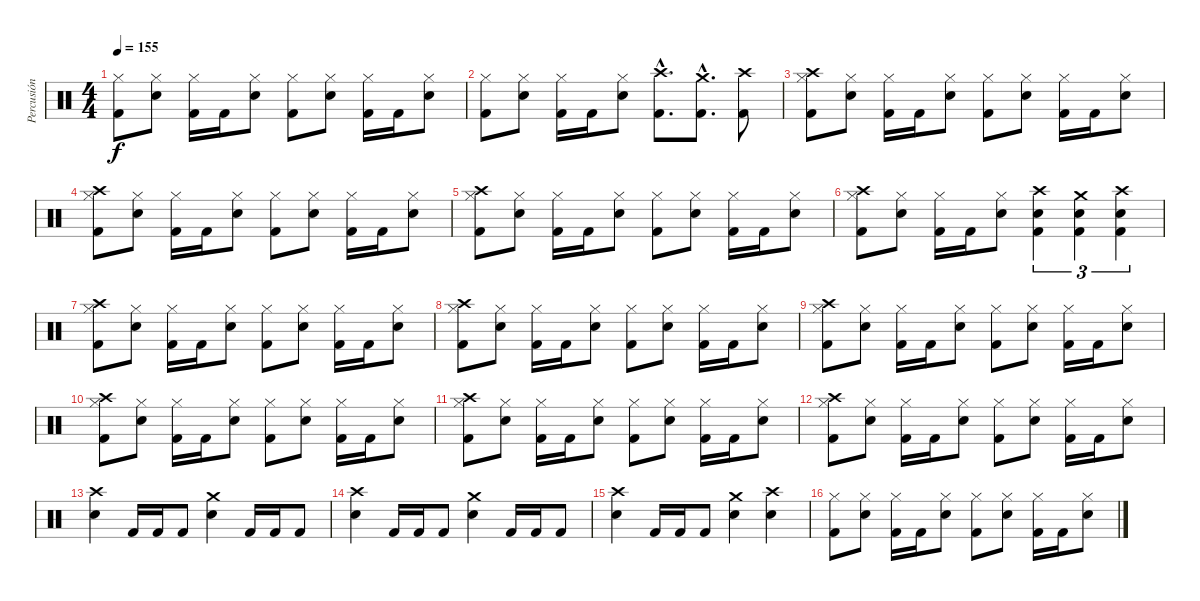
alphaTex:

\track ("Percusión" "Percusión") {instrument percussion}
\staff {score}
\articulation defaults
\ts (4 4)
\tempo 155
\clef neutral
\ks c
("Kick (hit) 2" "Hi-Hat (closed)").8{dy f} ("Electric Snare (hit)" "Hi-Hat (closed)").8 ("Kick (hit) 2" "Hi-Hat (closed)").16 "Kick (hit) 2".16 ("Electric Snare (hit)" "Hi-Hat (closed)").8 ("Kick (hit) 2" "Hi-Hat (closed)").8 ("Electric Snare (hit)" "Hi-Hat (closed)").8 ("Kick (hit) 2" "Hi-Hat (closed)").16 "Kick (hit) 2".16 ("Electric Snare (hit)" "Hi-Hat (closed)").8 |
("Kick (hit) 2" "Hi-Hat (closed)").8 ("Electric Snare (hit)" "Hi-Hat (closed)").8 ("Kick (hit) 2" "Hi-Hat (closed)").16 "Kick (hit) 2".16 ("Electric Snare (hit)" "Hi-Hat (closed)").8 ("Kick (hit) 2"{hac} "Crash high (hit)"{hac}).8{d} ("Kick (hit) 2"{hac} "Crash medium (hit)"{hac}).8{d} ("Kick (hit) 2" "Crash high (hit)").8 |
("Kick (hit) 2" "Hi-Hat (closed)" "Crash high (hit)").8 ("Electric Snare (hit)" "Hi-Hat (closed)").8 ("Kick (hit) 2" "Hi-Hat (closed)").16 "Kick (hit) 2".16 ("Electric Snare (hit)" "Hi-Hat (closed)").8 ("Kick (hit) 2" "Hi-Hat (closed)").8 ("Electric Snare (hit)" "Hi-Hat (closed)").8 ("Kick (hit) 2" "Hi-Hat (closed)").16 "Kick (hit) 2".16 ("Electric Snare (hit)" "Hi-Hat (closed)").8 |
("Kick (hit) 2" "Hi-Hat (closed)" "Crash high (hit)").8 ("Electric Snare (hit)" "Hi-Hat (closed)").8 ("Kick (hit) 2" "Hi-Hat (closed)").16 "Kick (hit) 2".16 ("Electric Snare (hit)" "Hi-Hat (closed)").8 ("Kick (hit) 2" "Hi-Hat (closed)").8 ("Electric Snare (hit)" "Hi-Hat (closed)").8 ("Kick (hit) 2" "Hi-Hat (closed)").16 "Kick (hit) 2".16 ("Electric Snare (hit)" "Hi-Hat (closed)").8 |
("Kick (hit) 2" "Hi-Hat (closed)" "Crash high (hit)").8 ("Electric Snare (hit)" "Hi-Hat (closed)").8 ("Kick (hit) 2" "Hi-Hat (closed)").16 "Kick (hit) 2".16 ("Electric Snare (hit)" "Hi-Hat (closed)").8 ("Kick (hit) 2" "Hi-Hat (closed)").8 ("Electric Snare (hit)" "Hi-Hat (closed)").8 ("Kick (hit) 2" "Hi-Hat (closed)").16 "Kick (hit) 2".16 ("Electric Snare (hit)" "Hi-Hat (closed)").8 |
("Kick (hit) 2" "Hi-Hat (closed)" "Crash high (hit)").8 ("Electric Snare (hit)" "Hi-Hat (closed)").8 ("Kick (hit) 2" "Hi-Hat (closed)").16 "Kick (hit) 2".16 ("Electric Snare (hit)" "Hi-Hat (closed)").8 ("Kick (hit) 2" "Crash high (hit)" "Electric Snare (hit)").4{tu (3 2)} ("Kick (hit) 2" "Crash medium (hit)" "Electric Snare (hit)").4{tu (3 2)} ("Kick (hit) 2" "Crash high (hit)" "Electric Snare (hit)").4{tu (3 2)} |
("Kick (hit) 2" "Hi-Hat (closed)" "Crash high (hit)").8 ("Electric Snare (hit)" "Hi-Hat (closed)").8 ("Kick (hit) 2" "Hi-Hat (closed)").16 "Kick (hit) 2".16 ("Electric Snare (hit)" "Hi-Hat (closed)").8 ("Kick (hit) 2" "Hi-Hat (closed)").8 ("Electric Snare (hit)" "Hi-Hat (closed)").8 ("Kick (hit) 2" "Hi-Hat (closed)").16 "Kick (hit) 2".16 ("Electric Snare (hit)" "Hi-Hat (closed)").8 |
("Kick (hit) 2" "Hi-Hat (closed)" "Crash high (hit)").8 ("Electric Snare (hit)" "Hi-Hat (closed)").8 ("Kick (hit) 2" "Hi-Hat (closed)").16 "Kick (hit) 2".16 ("Electric Snare (hit)" "Hi-Hat (closed)").8 ("Kick (hit) 2" "Hi-Hat (closed)").8 ("Electric Snare (hit)" "Hi-Hat (closed)").8 ("Kick (hit) 2" "Hi-Hat (closed)").16 "Kick (hit) 2".16 ("Electric Snare (hit)" "Hi-Hat (closed)").8 |
("Kick (hit) 2" "Hi-Hat (closed)" "Crash high (hit)").8 ("Electric Snare (hit)" "Hi-Hat (closed)").8 ("Kick (hit) 2" "Hi-Hat (closed)").16 "Kick (hit) 2".16 ("Electric Snare (hit)" "Hi-Hat (closed)").8 ("Kick (hit) 2" "Hi-Hat (closed)").8 ("Electric Snare (hit)" "Hi-Hat (closed)").8 ("Kick (hit) 2" "Hi-Hat (closed)").16 "Kick (hit) 2".16 ("Electric Snare (hit)" "Hi-Hat (closed)").8 |
("Kick (hit) 2" "Hi-Hat (closed)" "Crash high (hit)").8 ("Electric Snare (hit)" "Hi-Hat (closed)").8 ("Kick (hit) 2" "Hi-Hat (closed)").16 "Kick (hit) 2".16 ("Electric Snare (hit)" "Hi-Hat (closed)").8 ("Kick (hit) 2" "Hi-Hat (closed)").8 ("Electric Snare (hit)" "Hi-Hat (closed)").8 ("Kick (hit) 2" "Hi-Hat (closed)").16 "Kick (hit) 2".16 ("Electric Snare (hit)" "Hi-Hat (closed)").8 |
("Kick (hit) 2" "Hi-Hat (closed)" "Crash high (hit)").8 ("Electric Snare (hit)" "Hi-Hat (closed)").8 ("Kick (hit) 2" "Hi-Hat (closed)").16 "Kick (hit) 2".16 ("Electric Snare (hit)" "Hi-Hat (closed)").8 ("Kick (hit) 2" "Hi-Hat (closed)").8 ("Electric Snare (hit)" "Hi-Hat (closed)").8 ("Kick (hit) 2" "Hi-Hat (closed)").16 "Kick (hit) 2".16 ("Electric Snare (hit)" "Hi-Hat (closed)").8 |
("Kick (hit) 2" "Hi-Hat (closed)" "Crash high (hit)").8 ("Electric Snare (hit)" "Hi-Hat (closed)").8 ("Kick (hit) 2" "Hi-Hat (closed)").16 "Kick (hit) 2".16 ("Electric Snare (hit)" "Hi-Hat (closed)").8 ("Kick (hit) 2" "Hi-Hat (closed)").8 ("Electric Snare (hit)" "Hi-Hat (closed)").8 ("Kick (hit) 2" "Hi-Hat (closed)").16 "Kick (hit) 2".16 ("Electric Snare (hit)" "Hi-Hat (closed)").8 |
("Electric Snare (hit)" "Crash high (hit)").4 "Kick (hit) 2".16 "Kick (hit) 2".16 "Kick (hit) 2".8 ("Electric Snare (hit)" "Crash medium (hit)").4 "Kick (hit) 2".16 "Kick (hit) 2".16 "Kick (hit) 2".8 |
("Electric Snare (hit)" "Crash high (hit)").4 "Kick (hit) 2".16 "Kick (hit) 2".16 "Kick (hit) 2".8 ("Electric Snare (hit)" "Crash medium (hit)").4 "Kick (hit) 2".16 "Kick (hit) 2".16 "Kick (hit) 2".8 |
("Electric Snare (hit)" "Crash high (hit)").4 "Kick (hit) 2".16 "Kick (hit) 2".16 "Kick (hit) 2".8 ("Electric Snare (hit)" "Crash medium (hit)").4 ("Electric Snare (hit)" "Crash high (hit)").4 |
("Kick (hit) 2" "Hi-Hat (closed)").8 ("Electric Snare (hit)" "Hi-Hat (closed)").8 ("Kick (hit) 2" "Hi-Hat (closed)").16 "Kick (hit) 2".16 ("Electric Snare (hit)" "Hi-Hat (closed)").8 ("Kick (hit) 2" "Hi-Hat (closed)").8 ("Electric Snare (hit)" "Hi-Hat (closed)").8 ("Kick (hit) 2" "Hi-Hat (closed)").16 "Kick (hit) 2".16 ("Electric Snare (hit)" "Hi-Hat (closed)").8
